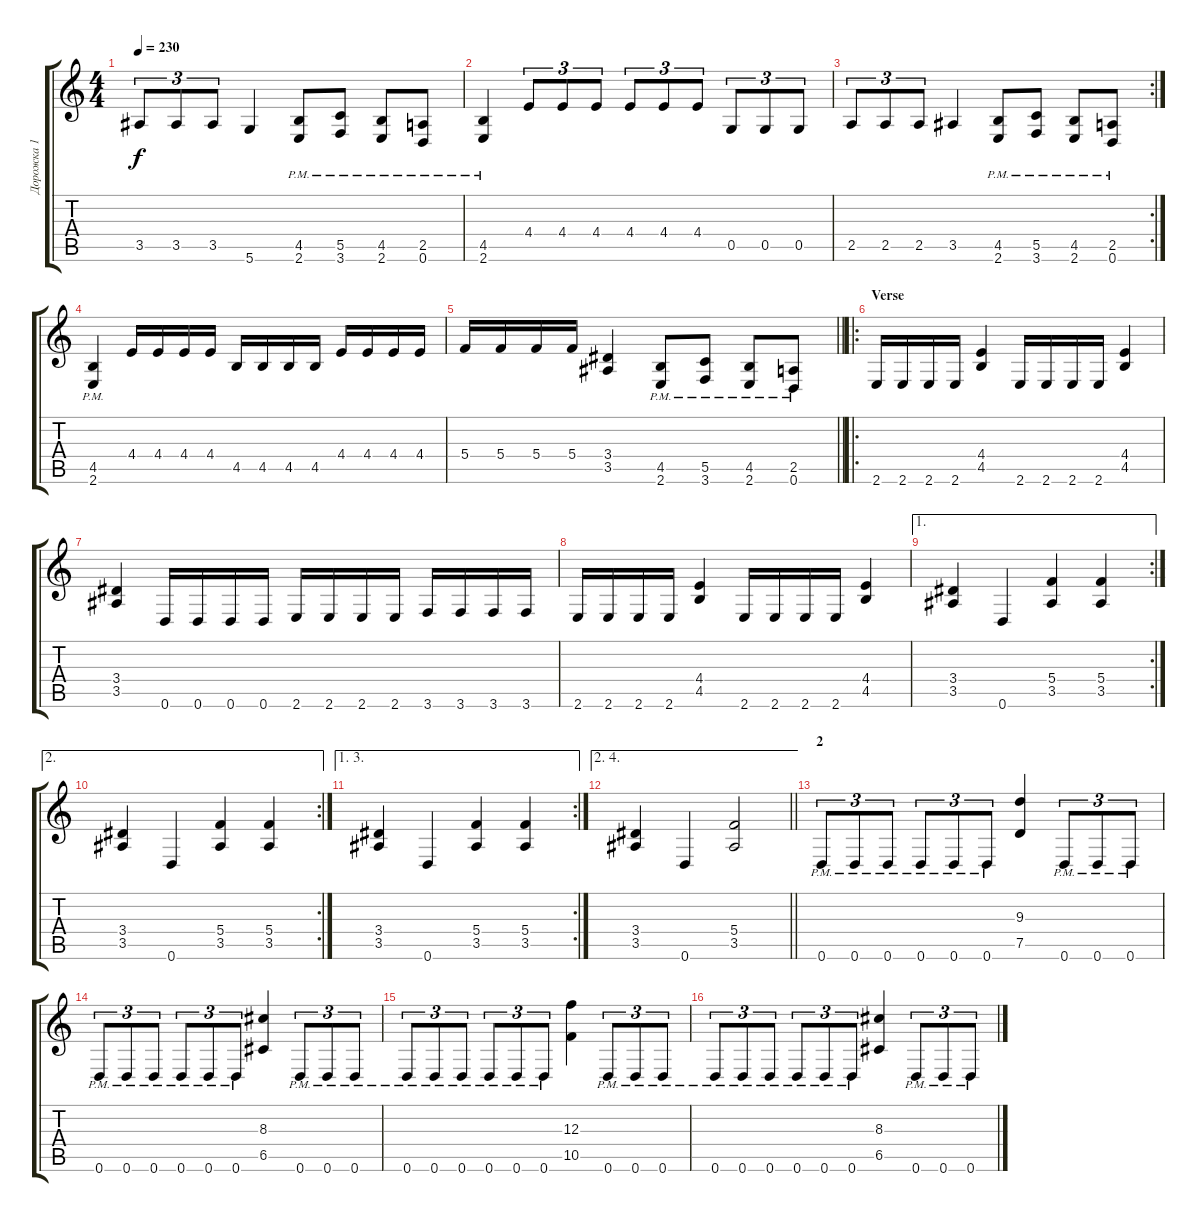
\track ("Дорожка 1" "Дорожка 1") {instrument distortionguitar}
\staff {score tabs}
\tuning (D4 A3 F3 C3 G2 D2) {hide}
\ts (4 4)
\tempo 230
\clef g2
\ks c
3.5.8{tu (3 2) dy f} 3.5.8{tu (3 2)} 3.5.8{tu (3 2)} 5.6.4 (4.5{pm} 2.6{pm}).8 (5.5{pm} 3.6{pm}).8 (4.5{pm} 2.6{pm}).8 (2.5{pm} 0.6{pm}).8 |
(4.5{pm} 2.6{pm}).4 4.4.8{tu (3 2)} 4.4.8{tu (3 2)} 4.4.8{tu (3 2)} 4.4.8{tu (3 2)} 4.4.8{tu (3 2)} 4.4.8{tu (3 2)} 0.5.8{tu (3 2)} 0.5.8{tu (3 2)} 0.5.8{tu (3 2)} |
\rc 2
2.5.8{tu (3 2)} 2.5.8{tu (3 2)} 2.5.8{tu (3 2)} 3.5.4 (4.5{pm} 2.6{pm}).8 (5.5{pm} 3.6{pm}).8 (4.5{pm} 2.6{pm}).8 (2.5{pm} 0.6{pm}).8 |
(4.5{pm} 2.6{pm}).4 4.4.16{balance 16} 4.4.16 4.4.16 4.4.16 4.5.16 4.5.16 4.5.16 4.5.16 4.4.16 4.4.16 4.4.16 4.4.16 |
\barLineRight lightlight
5.4.16 5.4.16 5.4.16 5.4.16 (3.4 3.5).4 (4.5{pm} 2.6{pm}).8{balance 8} (5.5{pm} 3.6{pm}).8 (4.5{pm} 2.6{pm}).8 (2.5{pm} 0.6{pm}).8 |
\ro
\section ("" "Verse")
2.6.16 2.6.16 2.6.16 2.6.16 (4.4 4.5).4 2.6.16 2.6.16 2.6.16 2.6.16 (4.4 4.5).4 |
(3.4 3.5).4 0.6.16 0.6.16 0.6.16 0.6.16 2.6.16 2.6.16 2.6.16 2.6.16 3.6.16 3.6.16 3.6.16 3.6.16 |
2.6.16 2.6.16 2.6.16 2.6.16 (4.4 4.5).4 2.6.16 2.6.16 2.6.16 2.6.16 (4.4 4.5).4 |
\ae 1
\rc 2
(3.4 3.5).4 0.6.4 (5.4 3.5).4 (5.4 3.5).4 |
\ae 2
\rc 2
(3.4 3.5).4 0.6.4 (5.4 3.5).4 (5.4 3.5).4 |
\ae (1 3)
\rc 2
(3.4 3.5).4 0.6.4 (5.4 3.5).4 (5.4 3.5).4 |
\ae (2 4)
\barLineRight lightlight
(3.4 3.5).4 0.6.4 (5.4 3.5).2 |
\section ("" "2")
0.6{pm}.8{tu (3 2)} 0.6{pm}.8{tu (3 2)} 0.6{pm}.8{tu (3 2)} 0.6{pm}.8{tu (3 2)} 0.6{pm}.8{tu (3 2)} 0.6{pm}.8{tu (3 2)} (9.3 7.5).4 0.6{pm}.8{tu (3 2)} 0.6{pm}.8{tu (3 2)} 0.6{pm}.8{tu (3 2)} |
0.6{pm}.8{tu (3 2)} 0.6{pm}.8{tu (3 2)} 0.6{pm}.8{tu (3 2)} 0.6{pm}.8{tu (3 2)} 0.6{pm}.8{tu (3 2)} 0.6{pm}.8{tu (3 2)} (8.3 6.5).4 0.6{pm}.8{tu (3 2)} 0.6{pm}.8{tu (3 2)} 0.6{pm}.8{tu (3 2)} |
0.6{pm}.8{tu (3 2)} 0.6{pm}.8{tu (3 2)} 0.6{pm}.8{tu (3 2)} 0.6{pm}.8{tu (3 2)} 0.6{pm}.8{tu (3 2)} 0.6{pm}.8{tu (3 2)} (12.3 10.5).4 0.6{pm}.8{tu (3 2)} 0.6{pm}.8{tu (3 2)} 0.6{pm}.8{tu (3 2)} |
0.6{pm}.8{tu (3 2)} 0.6{pm}.8{tu (3 2)} 0.6{pm}.8{tu (3 2)} 0.6{pm}.8{tu (3 2)} 0.6{pm}.8{tu (3 2)} 0.6{pm}.8{tu (3 2)} (8.3 6.5).4 0.6{pm}.8{tu (3 2)} 0.6{pm}.8{tu (3 2)} 0.6{pm}.8{tu (3 2)}
